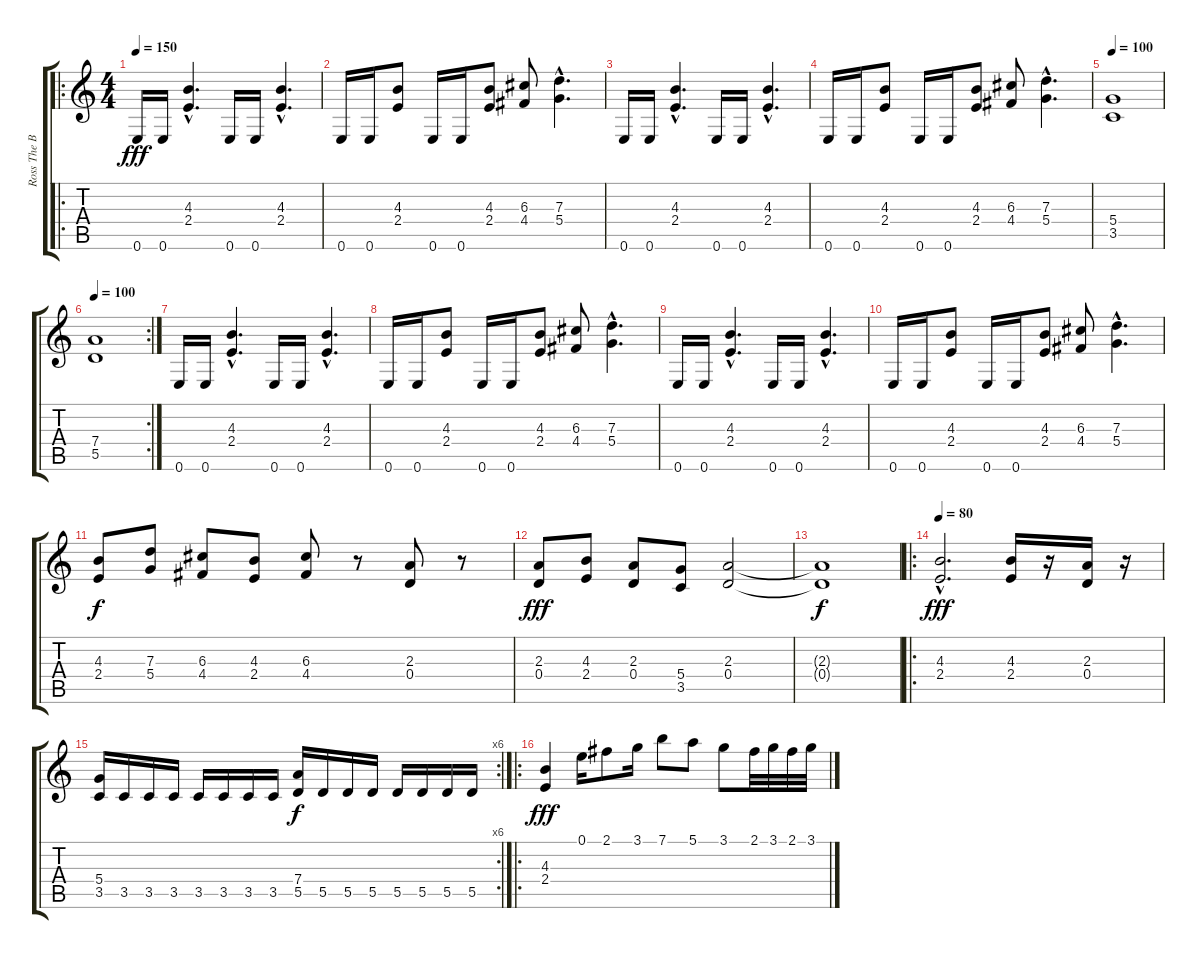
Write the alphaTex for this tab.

\track ("Ross The Boss" "Ross The B") {instrument distortionguitar}
\staff {score tabs}
\tuning (E4 B3 G3 D3 A2 E2) {hide}
\ro
\ts (4 4)
\tempo 150
\clef g2
\ks c
0.6.16{dy fff instrument distortionguitar} 0.6.16 (4.3{hac} 2.4{hac}).4{d} 0.6.16 0.6.16 (4.3{hac} 2.4{hac}).4{d} |
0.6.16 0.6.16 (4.3 2.4).8 0.6.16 0.6.16 (4.3 2.4).8 (6.3 4.4).8 (7.3{hac} 5.4{hac}).4{d} |
0.6.16 0.6.16 (4.3{hac} 2.4{hac}).4{d} 0.6.16 0.6.16 (4.3{hac} 2.4{hac}).4{d} |
0.6.16 0.6.16 (4.3 2.4).8 0.6.16 0.6.16 (4.3 2.4).8 (6.3 4.4).8 (7.3{hac} 5.4{hac}).4{d} |
\tempo 100
(5.4 3.5).1 |
\rc 2
\tempo 100
(7.4 5.5).1 |
0.6.16 0.6.16 (4.3{hac} 2.4{hac}).4{d} 0.6.16 0.6.16 (4.3{hac} 2.4{hac}).4{d} |
0.6.16 0.6.16 (4.3 2.4).8 0.6.16 0.6.16 (4.3 2.4).8 (6.3 4.4).8 (7.3{hac} 5.4{hac}).4{d} |
0.6.16 0.6.16 (4.3{hac} 2.4{hac}).4{d} 0.6.16 0.6.16 (4.3{hac} 2.4{hac}).4{d} |
0.6.16 0.6.16 (4.3 2.4).8 0.6.16 0.6.16 (4.3 2.4).8 (6.3 4.4).8 (7.3{hac} 5.4{hac}).4{d} |
(4.3 2.4).8{dy f} (7.3 5.4).8 (6.3 4.4).8 (4.3 2.4).8 (6.3 4.4).8 r.8 (2.3 0.4).8 r.8 |
(2.3 0.4).8{dy fff} (4.3 2.4).8 (2.3 0.4).8 (5.4 3.5).8 (2.3 0.4).2 |
(2.3{t} 0.4{t}).1{dy f} |
\ro
\tempo 80
(4.3{hac} 2.4{hac}).2{d dy fff} (4.3 2.4).16 r.16 (2.3 0.4).16 r.16 |
\rc 6
(5.4 3.5).16 3.5.16 3.5.16 3.5.16 3.5.16 3.5.16 3.5.16 3.5.16 (7.4 5.5).16{dy f} 5.5.16 5.5.16 5.5.16 5.5.16 5.5.16 5.5.16 5.5.16 |
\ro
(4.3 2.4).4{dy fff} 0.1.16 2.1.8 3.1.16 7.1.8 5.1.8 3.1.8 2.1.32 3.1.32 2.1.32 3.1.32
